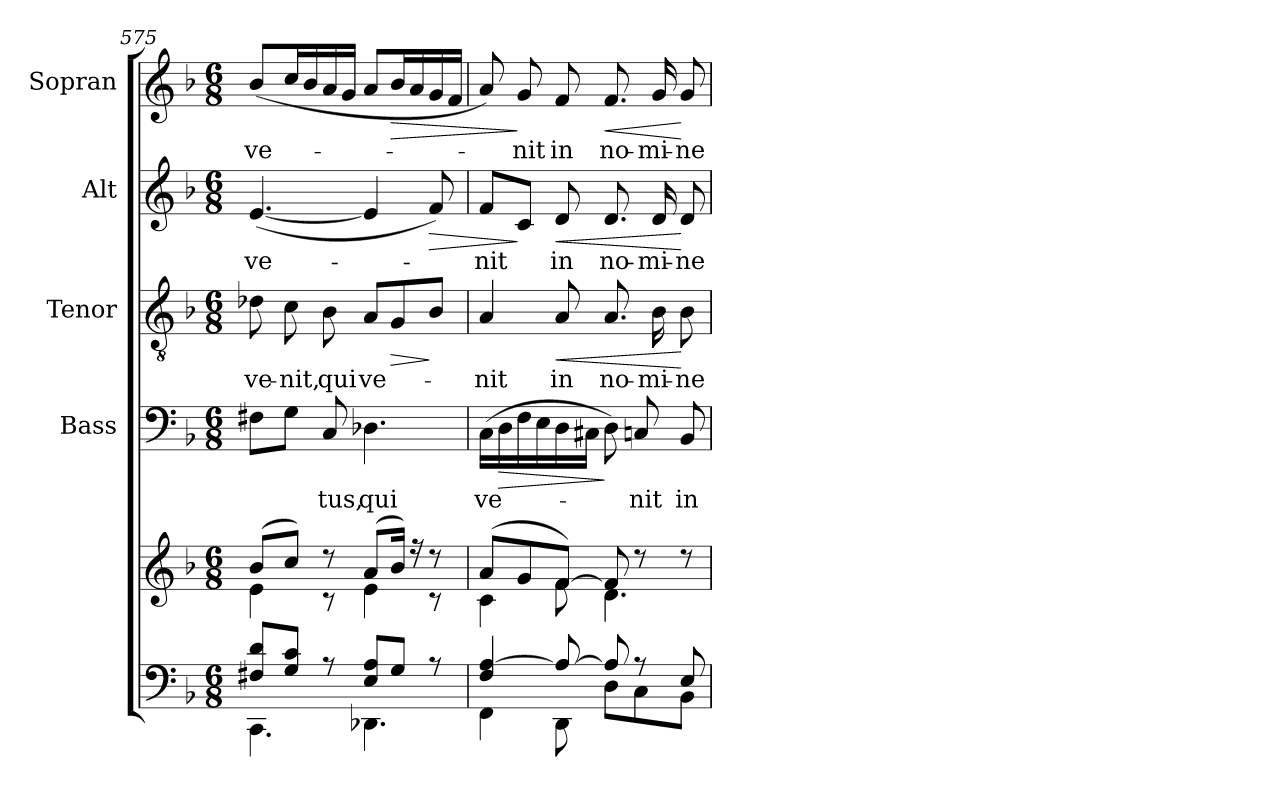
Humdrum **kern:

**kern	**kern	**kern	**text	**dynam	**kern	**text	**dynam	**kern	**text	**dynam	**kern	**text	**dynam
*part5	*part5	*part4	*part4	*part4	*part3	*part3	*part3	*part2	*part2	*part2	*part1	*part1	*part1
*staff6	*staff5	*staff4	*staff4	*staff4	*staff3	*staff3	*staff3	*staff2	*staff2	*staff2	*staff1	*staff1	*staff1
*	*	*I"Bass	*	*	*I"Tenor	*	*	*I"Alt	*	*	*I"Sopran	*	*
*	*	*I'B.	*	*	*I'T.	*	*	*I'A.	*	*	*I'S.	*	*
*clefF4	*clefG2	*clefF4	*	*	*clefGv2	*	*	*clefG2	*	*	*clefG2	*	*
*k[b-]	*k[b-]	*k[b-]	*	*	*k[b-]	*	*	*k[b-]	*	*	*k[b-]	*	*
*F:	*F:	*F:	*	*	*F:	*	*	*F:	*	*	*F:	*	*
*M6/8	*M6/8	*M6/8	*	*	*M6/8	*	*	*M6/8	*	*	*M6/8	*	*
=575	=575	=575	=575	=575	=575	=575	=575	=575	=575	=575	=575	=575	=575
*^	*^	*	*	*	*	*	*	*	*	*	*	*	*
!	!	!	!	!	!	!	!	!LO:LY:b	!	!	!LO:LY:b	!	!	!LO:LY:b	!
8F#X/ 8d/L	4.CC\	(>8b-/L	4e\	8F#X\L	.	.	8d-X\	ve-	.	(<[4.e/	ve-	.	(<8b-/L	ve-	.
!	!	!	!	!	!	!	!	!LO:LY:b	!	!	!	!	!	!	!
8G/ 8c/J	.	8cc/J)	.	8G\J	.	.	8c\	-nit,	.	.	.	.	16cc/L	.	.
.	.	.	.	.	.	.	.	.	.	.	.	.	16b-/	.	.
!	!	!	!	!	!LO:LY:b	!	!	!LO:LY:b	!	!	!	!	!	!	!
8rA	.	8r	8r	8C/	-tus,	.	8B-\	qui	.	.	.	.	16a/	.	.
.	.	.	.	.	.	.	.	.	.	.	.	.	16g/JJ	.	.
!	!	!	!	!	!LO:LY:b	!	!	!LO:LY:b	!	!	!	!	!	!	!
8E/ 8A/L	4.DD-X\	(>8a/L	4e\	4.D-X\	qui	.	8A/L	ve-	.	4e/]	.	.	8a/L	.	.
!	!	!	!	!	!	!	!	!	!LO:HP:b	!	!	!	!	!	!LO:HP:b
8G/J	.	16b-/Jk)	.	.	.	.	8G/	.	>	.	.	.	16b-/L	.	>
.	.	16r	.	.	.	.	.	.	.	.	.	.	16a/	.	.
!	!	!	!	!	!	!	!	!	!	!	!	!LO:HP:b	!	!	!
8rA	.	8r	8r	.	.	.	8B-/J	.	]	8f/)	.	>	16g/	.	.
.	.	.	.	.	.	.	.	.	.	.	.	.	16f/JJ	.	.
=576	=576	=576	=576	=576	=576	=576	=576	=576	=576	=576	=576	=576	=576	=576	=576
!	!	!	!	!	!LO:LY:b	!	!	!LO:LY:b	!	!	!LO:LY:b	!	!	!	!
4F/ [>4A/	4FF\	(>8a/L	4c\	(>16C\LL	ve-	.	4A/	-nit	.	8f/L	-nit	.	8a/)	.	.
!	!	!	!	!	!	!LO:HP:b	!	!	!	!	!	!	!	!	!
.	.	.	.	16D\	.	>	.	.	.	.	.	.	.	.	.
!	!	!	!	!	!	!	!	!	!	!	!	!	!	!LO:LY:b	!
.	.	8g/	.	16F\	.	.	.	.	.	8c/J	.	]	8g/	-nit	]
.	.	.	.	16E\	.	.	.	.	.	.	.	.	.	.	.
!	!	!	!	!	!	!	!	!LO:LY:b	!LO:HP:b	!	!LO:LY:b	!LO:HP:b	!	!LO:LY:b	!
8A/_	8DD\	[>8f/J)	8f\	16D\	.	.	8A/	in	<	8d/	in	<	8f/	in	.
.	.	.	.	16C#X\JJ	.	.	.	.	.	.	.	.	.	.	.
!	!	!	!	!	!	!	!	!LO:LY:b	!	!	!LO:LY:b	!	!	!LO:LY:b	!LO:HP:b
8A/]	8D\L	8f/]	4.d\	8D\)	.	]	8.A/	no-	.	8.d/	no-	.	8.f/	no-	<
!	!	!	!	!	!LO:LY:b	!	!	!	!	!	!	!	!	!	!
8rA	8C\	8r	.	8Cn/	-nit	.	.	.	.	.	.	.	.	.	.
!	!	!	!	!	!	!	!	!LO:LY:b	!	!	!LO:LY:b	!	!	!LO:LY:b	!
.	.	.	.	.	.	.	16B-\	-mi-	.	16d/	-mi-	.	16g/	-mi-	.
!	!	!	!	!	!LO:LY:b	!	!	!LO:LY:b	!	!	!LO:LY:b	!	!	!LO:LY:b	!
8E/	8BB-\J	8r	.	8BB-/	in	.	8B-\	-ne	[	8d/	-ne	[	8g/	-ne	[
*v	*v	*	*	*	*	*	*	*	*	*	*	*	*	*	*
*	*v	*v	*	*	*	*	*	*	*	*	*	*	*	*
=	=	=	=	=	=	=	=	=	=	=	=	=	=
*-	*-	*-	*-	*-	*-	*-	*-	*-	*-	*-	*-	*-	*-
